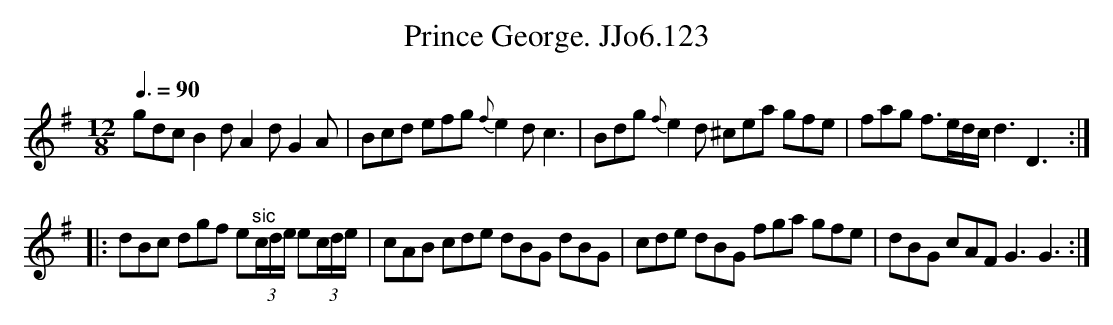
X:1
T:Prince George. JJo6.123
M:12/8
L:1/8
Q:3/8=90
K:G
gdc B2d A2d G2A | Bcd efg {f}e2d c3 | Bdg {f}e2d ^cea gfe | fag f>ed/c/ d3 D3 :|
|:dBc dgf e"^sic"(3c/d/e/ e(3c/d/e/ | cAB cde dBG dBG | cde dBG fga gfe | dBG cAF G3 G3 :|
